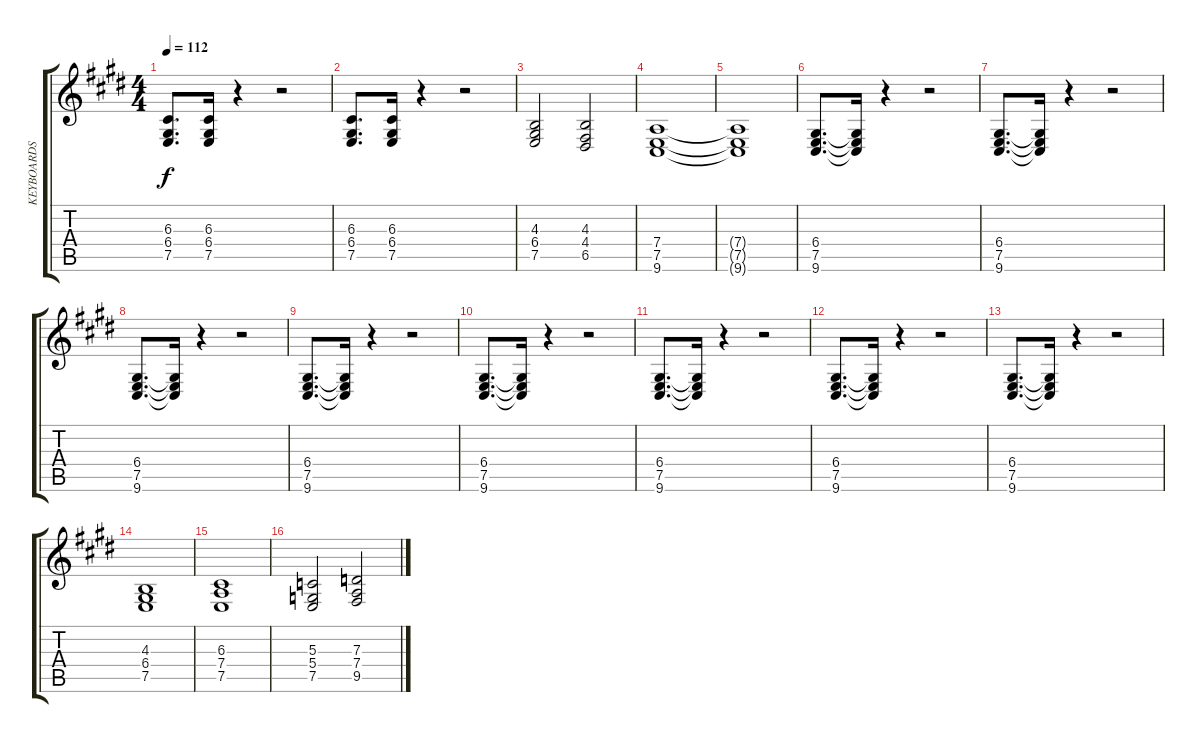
\track ("KEYBOARDS" "KEYBOARDS") {instrument reedorgan}
\staff {score tabs}
\tuning (E4 B3 G3 D3 A2 E2) {hide}
\ts (4 4)
\tempo 112
\clef g2
\ks c#minor
(6.3 6.4 7.5).8{d dy f} (6.3 6.4 7.5).16 r.4 r.2 |
(6.3 6.4 7.5).8{d} (6.3 6.4 7.5).16 r.4 r.2 |
(4.3 6.4 7.5).2 (4.3 4.4 6.5).2 |
(7.4 7.5 9.6).1 |
(7.4{t} 7.5{t} 9.6{t}).1 |
(6.4 7.5 9.6).8{d} (6.4{t} 7.5{t} 9.6{t}).16 r.4 r.2 |
(6.4 7.5 9.6).8{d} (6.4{t} 7.5{t} 9.6{t}).16 r.4 r.2 |
(6.4 7.5 9.6).8{d} (6.4{t} 7.5{t} 9.6{t}).16 r.4 r.2 |
(6.4 7.5 9.6).8{d} (6.4{t} 7.5{t} 9.6{t}).16 r.4 r.2 |
(6.4 7.5 9.6).8{d} (6.4{t} 7.5{t} 9.6{t}).16 r.4 r.2 |
(6.4 7.5 9.6).8{d} (6.4{t} 7.5{t} 9.6{t}).16 r.4 r.2 |
(6.4 7.5 9.6).8{d} (6.4{t} 7.5{t} 9.6{t}).16 r.4 r.2 |
(6.4 7.5 9.6).8{d} (6.4{t} 7.5{t} 9.6{t}).16 r.4 r.2 |
(4.3 6.4 7.5).1 |
(6.3 7.4 7.5).1 |
(5.3 5.4 7.5).2 (7.3 7.4 9.5).2
